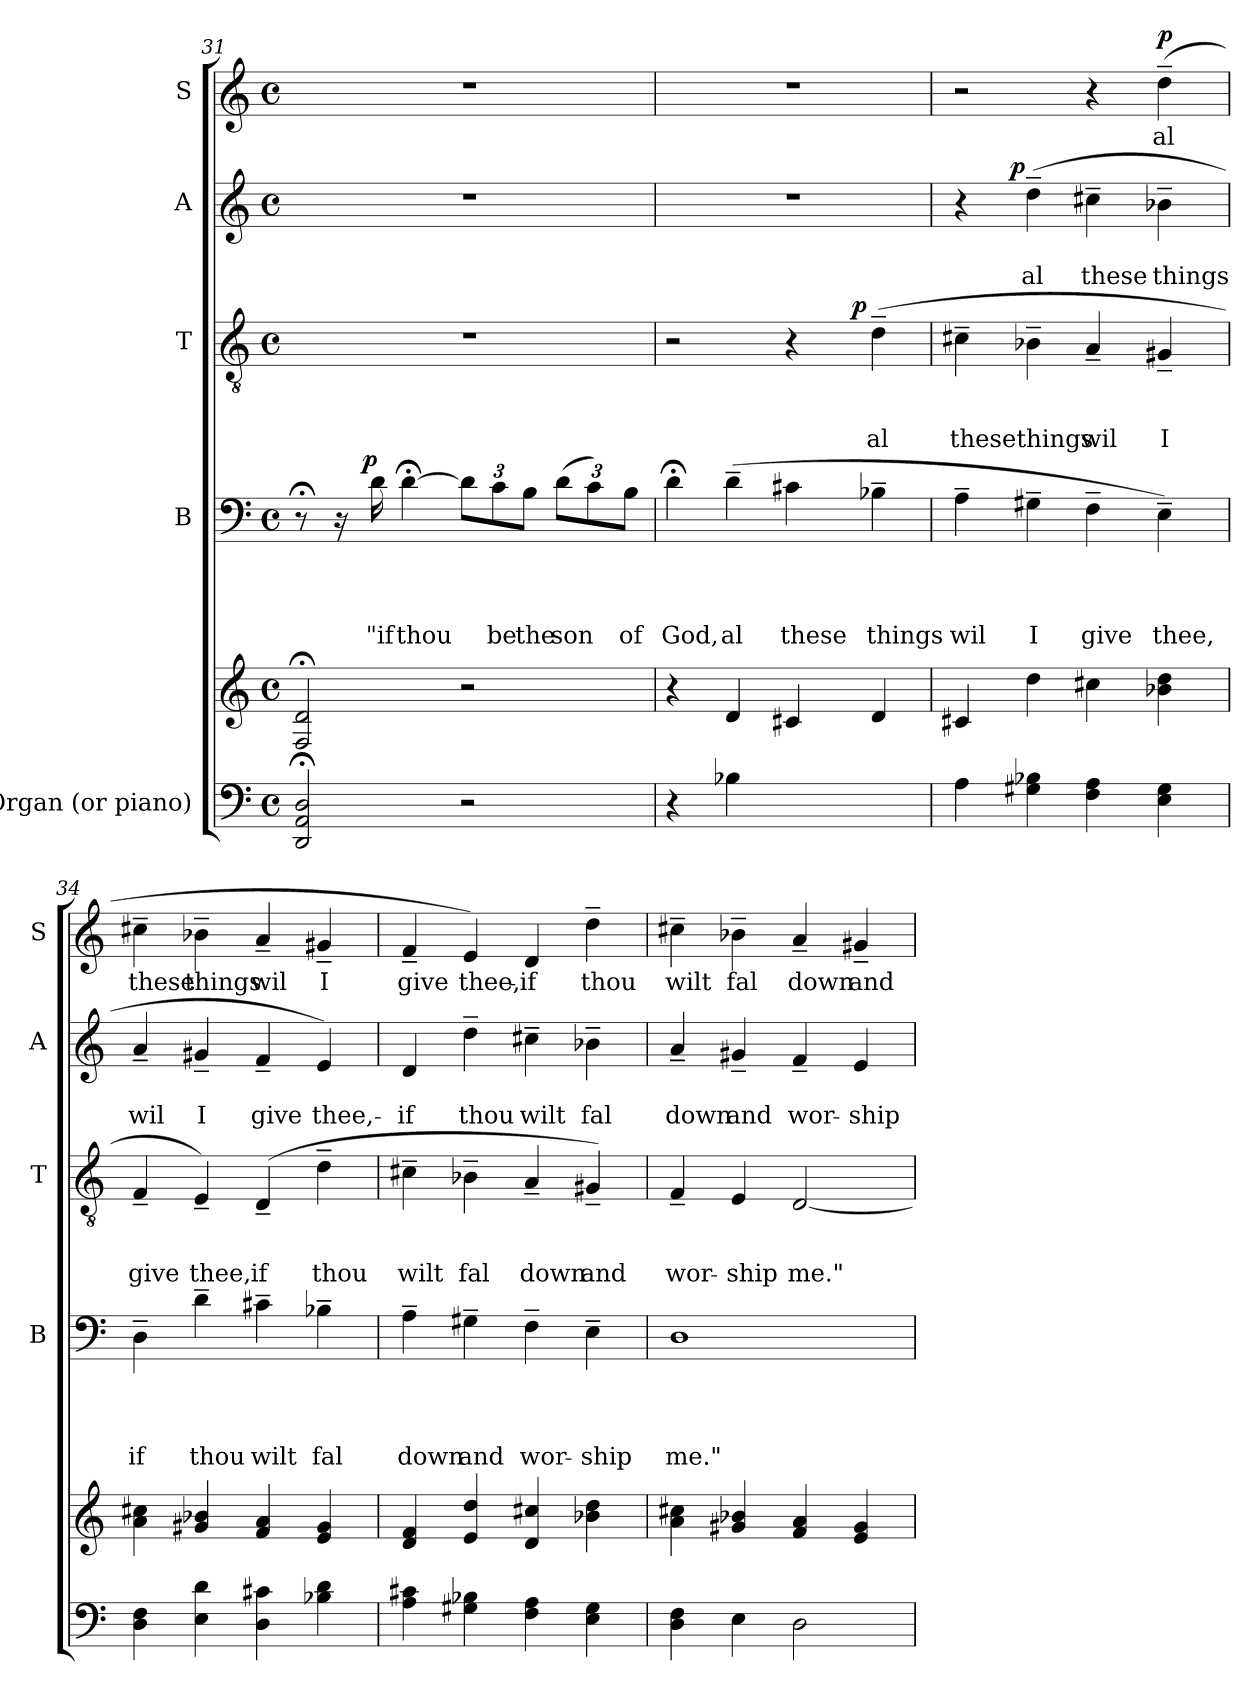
**kern	**kern	**kern	**text	**text	**text	**text	**dynam	**kern	**text	**text	**text	**dynam	**kern	**text	**text	**dynam	**kern	**text	**dynam
*part5	*part5	*part4	*part4	*part4	*part4	*part4	*part4	*part3	*part3	*part3	*part3	*part3	*part2	*part2	*part2	*part2	*part1	*part1	*part1
*staff6	*staff5	*staff4	*staff4	*staff4	*staff4	*staff4	*staff4	*staff3	*staff3	*staff3	*staff3	*staff3	*staff2	*staff2	*staff2	*staff2	*staff1	*staff1	*staff1
*I"Organ (or piano)	*	*I"B	*	*	*	*	*	*I"T	*	*	*	*	*I"A	*	*	*	*I"S	*	*
*	*	*I'B	*	*	*	*	*	*I'T	*	*	*	*	*I'A	*	*	*	*I'S	*	*
!!LO:PB:g=z
*clefF4	*clefG2	*clefF4	*	*	*	*	*	*clefGv2	*	*	*	*	*clefG2	*	*	*	*clefG2	*	*
*k[]	*k[]	*k[]	*	*	*	*	*	*k[]	*	*	*	*	*k[]	*	*	*	*k[]	*	*
*C:	*C:	*C:	*	*	*	*	*	*C:	*	*	*	*	*C:	*	*	*	*C:	*	*
*M4/4	*M4/4	*M4/4	*	*	*	*	*	*M4/4	*	*	*	*	*M4/4	*	*	*	*M4/4	*	*
*met(c)	*met(c)	*met(c)	*	*	*	*	*	*met(c)	*	*	*	*	*met(c)	*	*	*	*met(c)	*	*
=31	=31	=31	=31	=31	=31	=31	=31	=31	=31	=31	=31	=31	=31	=31	=31	=31	=31	=31	=31
*	*	*^	*	*	*	*	*	*	*	*	*	*	*	*	*	*	*	*	*
2DD/; 2AA/; 2D/;	2F/; 2d/;	8r;<	6ryy	.	.	.	.	.	1r	.	.	.	.	1r	.	.	.	1r	.	.
.	.	16rC	.	.	.	.	.	.	.	.	.	.	.	.	.	.	.	.	.	.
.	.	.	96ryy	.	.	.	.	.	.	.	.	.	.	.	.	.	.	.	.	.
!	!	!	!	!	!	!	!	!LO:DY:a	!	!	!	!	!	!	!	!	!	!	!	!
.	.	.	3%2ryy	.	.	.	.	p	.	.	.	.	.	.	.	.	.	.	.	.
!	!	!	!	!	!	!	!LO:LY:b	!	!	!	!	!	!	!	!	!	!	!	!	!
.	.	16d\	.	.	.	.	"if	.	.	.	.	.	.	.	.	.	.	.	.	.
!	!	!	!	!	!	!	!LO:LY:b	!	!	!	!	!	!	!	!	!	!	!	!	!
.	.	[>4d;<\	.	.	.	.	thou	.	.	.	.	.	.	.	.	.	.	.	.	.
*	*	*Xbrackettup	*	*	*	*	*	*	*	*	*	*	*	*	*	*	*	*	*	*
2r	2r	12d\L]	.	.	.	.	.	.	.	.	.	.	.	.	.	.	.	.	.	.
!	!	!	!	!	!	!	!LO:LY:b	!	!	!	!	!	!	!	!	!	!	!	!	!
.	.	12c\	.	.	.	.	be	.	.	.	.	.	.	.	.	.	.	.	.	.
!	!	!	!	!	!	!	!LO:LY:b	!	!	!	!	!	!	!	!	!	!	!	!	!
.	.	12B\J	.	.	.	.	the	.	.	.	.	.	.	.	.	.	.	.	.	.
!	!	!	!	!	!	!	!LO:LY:b	!	!	!	!	!	!	!	!	!	!	!	!	!
.	.	(>12d\L	.	.	.	.	son	.	.	.	.	.	.	.	.	.	.	.	.	.
.	.	12c\)	.	.	.	.	.	.	.	.	.	.	.	.	.	.	.	.	.	.
.	.	.	12...ryy	.	.	.	.	.	.	.	.	.	.	.	.	.	.	.	.	.
!	!	!	!	!	!	!	!LO:LY:b	!	!	!	!	!	!	!	!	!	!	!	!	!
.	.	12B\J	.	.	.	.	of	.	.	.	.	.	.	.	.	.	.	.	.	.
=32	=32	=32	=32	=32	=32	=32	=32	=32	=32	=32	=32	=32	=32	=32	=32	=32	=32	=32	=32	=32
!	!	!	!	!	!	!	!LO:LY:b	!	!	!	!	!	!	!	!	!	!	!	!	!
*	*	*v	*v	*	*	*	*	*	*^	*	*	*	*	*	*	*	*	*	*	*
4rC	4ra	4d;<\	.	.	.	God,	.	2r	3%2ryy	.	.	.	.	1r	.	.	.	1r	.	.
!	!	!	!	!	!	!LO:LY:b	!	!	!	!	!	!	!	!	!	!	!	!	!	!
4B-X\	4d/	(>4d~>\	.	.	.	al	.	.	.	.	.	.	.	.	.	.	.	.	.	.
!	!	!	!	!	!	!LO:LY:b	!	!	!	!	!	!	!	!	!	!	!	!	!	!
2ryy	4c#X/	4c#X\	.	.	.	these	.	4r	.	.	.	.	.	.	.	.	.	.	.	.
.	.	.	.	.	.	.	.	.	24ryy	.	.	.	.	.	.	.	.	.	.	.
!	!	!	!	!	!	!	!	!	!	!	!	!	!LO:DY:a	!	!	!	!	!	!	!
.	.	.	.	.	.	.	.	.	6..ryy	.	.	.	p	.	.	.	.	.	.	.
!	!	!	!	!	!	!LO:LY:b	!	!	!	!	!	!LO:LY:b	!	!	!	!	!	!	!	!
.	4d/	4B-X~>\	.	.	.	things	.	(>4d~>\	.	.	.	al	.	.	.	.	.	.	.	.
=33	=33	=33	=33	=33	=33	=33	=33	=33	=33	=33	=33	=33	=33	=33	=33	=33	=33	=33	=33	=33
!	!	!	!	!	!	!LO:LY:b	!	!	!	!	!	!LO:LY:b	!	!	!	!	!	!	!	!
*	*	*	*	*	*	*	*	*v	*v	*	*	*	*	*^	*	*	*	*	*	*
4A\	4c#X/	4A~>\	.	.	.	wil	.	4c#X~>\	.	.	these	.	4r	8..ryy	.	.	.	2r	.	.
!	!	!	!	!	!	!	!	!	!	!	!	!	!	!	!	!	!LO:DY:a	!	!	!
.	.	.	.	.	.	.	.	.	.	.	.	.	.	2ryy	.	.	p	.	.	.
!	!	!	!	!	!	!LO:LY:b	!	!	!	!	!LO:LY:b	!	!	!	!	!LO:LY:b	!	!	!	!
4G#X\ 4B-X\	4dd\	4G#X~>\	.	.	.	I	.	4B-X~>\	.	.	things	.	(>4dd~>\	.	.	al	.	.	.	.
!	!	!	!	!	!	!LO:LY:b	!	!	!	!	!LO:LY:b	!	!	!	!	!LO:LY:b	!	!	!	!
4F\ 4A\	4cc#X\	4F~>\	.	.	.	give	.	4A~</	.	.	wil	.	4cc#X~>\	.	.	these	.	4r	.	.
.	.	.	.	.	.	.	.	.	.	.	.	.	.	4ryy	.	.	.	.	.	.
!	!	!	!	!	!	!LO:LY:b	!	!	!	!	!LO:LY:b	!	!	!	!	!LO:LY:b	!	!	!LO:LY:b	!LO:DY:a
4E\ 4G#\	4b-X\ 4dd\	4E~>\)	.	.	.	thee,	.	4G#X~</	.	.	I	.	4b-X~>\	.	.	things	.	(>4dd~>\	al	p
.	.	.	.	.	.	.	.	.	.	.	.	.	.	32ryy	.	.	.	.	.	.
=34	=34	=34	=34	=34	=34	=34	=34	=34	=34	=34	=34	=34	=34	=34	=34	=34	=34	=34	=34	=34
!	!	!	!	!	!	!LO:LY:b	!	!	!	!	!LO:LY:b	!	!	!	!	!LO:LY:b	!	!	!LO:LY:b	!
*	*	*	*	*	*	*	*	*	*	*	*	*	*v	*v	*	*	*	*	*	*
4D\ 4F\	4a\ 4cc#X\	4D~>\	.	.	.	if	.	4F~</	.	.	give	.	4a~</	.	wil	.	4cc#X~>\	these	.
!	!	!	!	!	!	!LO:LY:b	!	!	!	!	!LO:LY:b	!	!	!	!LO:LY:b	!	!	!LO:LY:b	!
4E\ 4d\	4g#X/ 4b-X/	4d~>\	.	.	.	thou	.	4E~</)	.	.	thee,	.	4g#X~</	.	I	.	4b-X~>\	things	.
!	!	!	!	!	!	!LO:LY:b	!	!	!	!	!LO:LY:b	!	!	!	!LO:LY:b	!	!	!LO:LY:b	!
4D\ 4c#X\	4f/ 4a/	4c#X~>\	.	.	.	wilt	.	(4D~</	.	.	if	.	4f~</	.	give	.	4a~</	wil	.
!	!	!	!	!	!	!LO:LY:b	!	!	!	!	!LO:LY:b	!	!	!	!LO:LY:b	!	!	!LO:LY:b	!
4B-X\ 4d\	4e/ 4g#/	4B-X~>\	.	.	.	fal	.	4d~>\	.	.	thou	.	4e/)	.	thee,-	.	4g#X~</	I	.
=35	=35	=35	=35	=35	=35	=35	=35	=35	=35	=35	=35	=35	=35	=35	=35	=35	=35	=35	=35
!	!	!	!	!	!	!LO:LY:b	!	!	!	!	!LO:LY:b	!	!	!	!LO:LY:b	!	!	!LO:LY:b	!
4A\ 4c#X\	4d/ 4f/	4A~>\	.	.	.	down	.	4c#X~>\	.	.	wilt	.	4d/	.	-if	.	4f~</	give	.
!	!	!	!	!	!	!LO:LY:b	!	!	!	!	!LO:LY:b	!	!	!	!LO:LY:b	!	!	!LO:LY:b	!
4G#X\ 4B-X\	4e/ 4dd/	4G#X~>\	.	.	.	and	.	4B-X~>\	.	.	fal	.	4dd~>\	.	thou	.	4e/)	thee,-	.
!	!	!	!	!	!	!LO:LY:b	!	!	!	!	!LO:LY:b	!	!	!	!LO:LY:b	!	!	!LO:LY:b	!
4F\ 4A\	4d/ 4cc#X/	4F~>\	.	.	.	wor-	.	4A~</	.	.	down	.	4cc#X~>\	.	wilt	.	4d/	-if	.
!	!	!	!	!	!	!LO:LY:b	!	!	!	!	!LO:LY:b	!	!	!	!LO:LY:b	!	!	!LO:LY:b	!
4E\ 4G#\	4b-X\ 4dd\	4E~>\	.	.	.	-ship	.	4G#X~</)	.	.	and	.	4b-X~>\	.	fal	.	4dd~>\	thou	.
!!LO:LB:g=z
=36	=36	=36	=36	=36	=36	=36	=36	=36	=36	=36	=36	=36	=36	=36	=36	=36	=36	=36	=36
!	!	!	!	!	!	!LO:LY:b	!	!	!	!	!LO:LY:b	!	!	!	!LO:LY:b	!	!	!LO:LY:b	!
4D\ 4F\	4a\ 4cc#X\	1D	.	.	.	me."	.	4F~</	.	.	wor-	.	4a~</	.	down	.	4cc#X~>\	wilt	.
!	!	!	!	!	!	!	!	!	!	!	!LO:LY:b	!	!	!	!LO:LY:b	!	!	!LO:LY:b	!
4E\	4g#X/ 4b-X/	.	.	.	.	.	.	4E/	.	.	-ship	.	4g#X~</	.	and	.	4b-X~>\	fal	.
!	!	!	!	!	!	!	!	!	!	!	!LO:LY:b	!	!	!	!LO:LY:b	!	!	!LO:LY:b	!
2D\	4f/ 4a/	.	.	.	.	.	.	[<2D/	.	.	me."	.	4f~</	.	wor-	.	4a~</	down	.
!	!	!	!	!	!	!	!	!	!	!	!	!	!	!	!LO:LY:b	!	!	!LO:LY:b	!
.	4e/ 4g#/	.	.	.	.	.	.	.	.	.	.	.	4e/	.	-ship	.	4g#X~</	and	.
=	=	=	=	=	=	=	=	=	=	=	=	=	=	=	=	=	=	=	=
*-	*-	*-	*-	*-	*-	*-	*-	*-	*-	*-	*-	*-	*-	*-	*-	*-	*-	*-	*-
